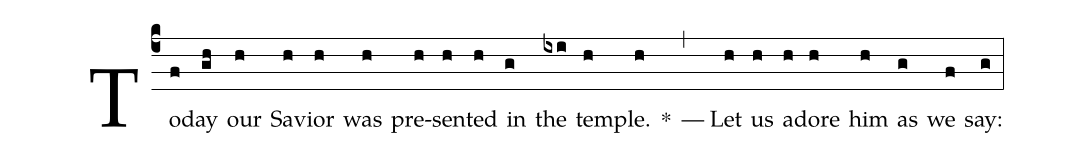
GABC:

%%
(c4) To(f)day(gh) our(h)
Sa(h)vior(h) was(h) pre(h)sent(h)ed(h) in(g) the(ixi) tem(h)ple.(h) *(,)
<sp>---</sp> Let(h) us(h) ad(h)ore(h) him(h) as(g) we(f) say:(g) (:)
